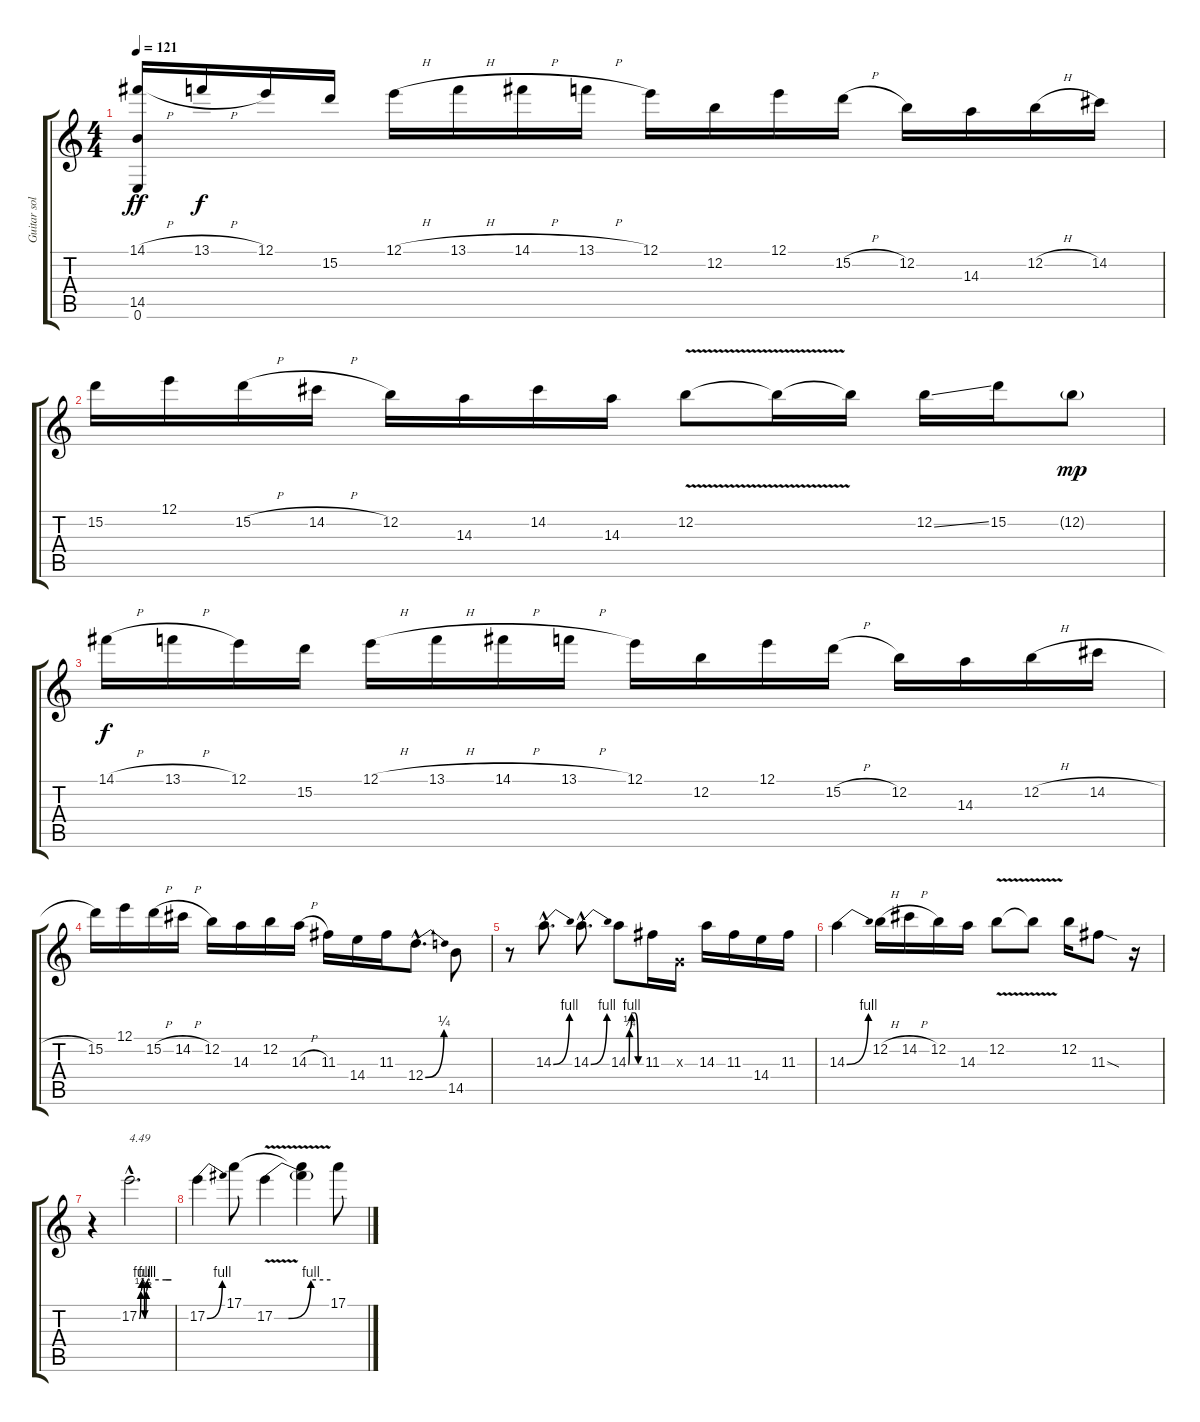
\track ("Guitar solo" "Guitar sol") {instrument overdrivenguitar}
\staff {score tabs}
\tuning (E4 B3 G3 D3 A2 E2) {hide}
\ts (4 4)
\tempo 121
\clef g2
\ks c
(14.1{h} 14.5{t} 0.6{t}).16{dy ff} 13.1{h}.16{dy f} 12.1.16 15.2.16 12.1{h}.16 13.1{h}.16 14.1{h}.16 13.1{h}.16 12.1.16 12.2.16 12.1.16 15.2{h}.16 12.2.16 14.3.16 12.2{h}.16 14.2.16 |
15.2.16 12.1.16 15.2{h}.16 14.2{h}.16 12.2.16 14.3.16 14.2.16 14.3.16 12.2{v}.8 12.2{t}.16 12.2{t}.16 12.2{ss}.16 15.2.16 12.2{g}.8{dy mp} |
14.1{h}.16{dy f} 13.1{h}.16 12.1.16 15.2.16 12.1{h}.16 13.1{h}.16 14.1{h}.16 13.1{h}.16 12.1.16 12.2.16 12.1.16 15.2{h}.16 12.2.16 14.3.16 12.2{h}.16 14.2{h}.16 |
15.2.16 12.1.16 15.2{h}.16 14.2{h}.16 12.2.16 14.3.16 12.2.16 14.3{h}.16 11.3.16 14.4.16 11.3.16 12.4{be (bend 0 0 60 1) hac}.8{d} 14.5.8 |
r.8 14.3{be (bend 0 0 60 4) hac}.8{d} 14.3{be (bend 0 0 60 4) hac}.8{d} 14.3{be (custom 0 0 5 1 15 4 20 4 25 4 30 4 46 0 60 0)}.8 11.3.16 0.3{x}.16 14.3.16 11.3.16 14.4.16 11.3.16 |
14.3{be (bend 0 0 60 4)}.4 12.2{h}.16 14.2{h}.16 12.2.16 14.3.16 12.2{v}.8 12.2{t}.8 12.2.16 11.3{sod}.8 r.16 |
r.4 17.2{be (custom 0 0 3 2 5 4 7 4 10 0 13 2 15 4 17 4 20 4 50 4 60 4) hac}.2{d txt "4.49"} |
17.2{be (bend 0 0 60 4)}.4 17.1.8 17.2{be (custom 0 0 15 0 39 4 60 4) v}.4 (17.1{t} 17.2{t}).4 17.1.8
